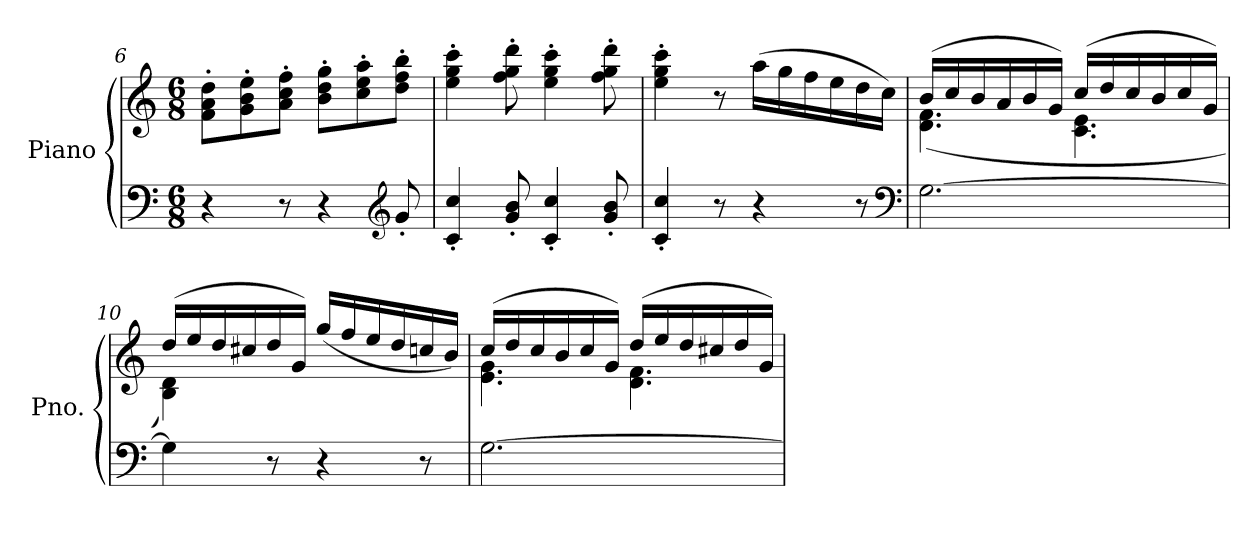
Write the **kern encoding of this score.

**kern	**kern
*part1	*part1
*staff2	*staff1
*I"Piano	*
*I'Pno.	*
!!LO:LB:g=z
*clefF4	*clefG2
*k[]	*k[]
*C:	*C:
*M6/8	*M6/8
=6	=6
4r	8f\' 8a\' 8dd\'L
.	8g\' 8b\' 8ee\'
8r	8a\' 8cc\' 8ff\'J
4r	8b\' 8dd\' 8gg\'L
.	8cc\' 8ee\' 8aa\'
*clefG2	*
8g'/	8dd\' 8ff\' 8bb\'J
=7	=7
4c/' 4cc/'	4ee\' 4gg\' 4ccc\'
8g/' 8b/'	8ff\' 8gg\' 8ddd\'
4c/' 4cc/'	4ee\' 4gg\' 4ccc\'
8g/' 8b/'	8ff\' 8gg\' 8ddd\'
=8	=8
4c/' 4cc/'	4ee\' 4gg\' 4ccc\'
8r	8r
4r	(16aa\LL
.	16gg\
.	16ff\
.	16ee\
8r	16dd\
.	16cc\JJ)
*clefF4	*
=9	=9
*	*^
[2.G\	(16b/LL	(4.d\ 4.f\
.	16cc/	.
.	16b/	.
.	16a/	.
.	16b/	.
.	16g/JJ)	.
.	(16cc/LL	4.c\ 4.e\
.	16dd/	.
.	16cc/	.
.	16b/	.
.	16cc/	.
.	16g/JJ)	.
!!LO:LB:g=z	!!
=10	=10	=10
4G\]	(16dd/LL	4B\ 4d\)
.	16ee/	.
.	16dd/	.
.	16cc#X/	.
8r	16dd/	2ryy
.	16g/JJ)	.
4r	(16gg/LL	.
.	16ff/	.
.	16ee/	.
.	16dd/	.
8r	16ccn/	.
.	16b/JJ)	.
=11	=11	=11
[2.G\	(16cc/LL	4.e\ 4.g\
.	16dd/	.
.	16cc/	.
.	16b/	.
.	16cc/	.
.	16g/JJ)	.
.	(16dd/LL	4.d\ 4.f\
.	16ee/	.
.	16dd/	.
.	16cc#X/	.
.	16dd/	.
.	16g/JJ)	.
*	*v	*v
=	=
*-	*-
